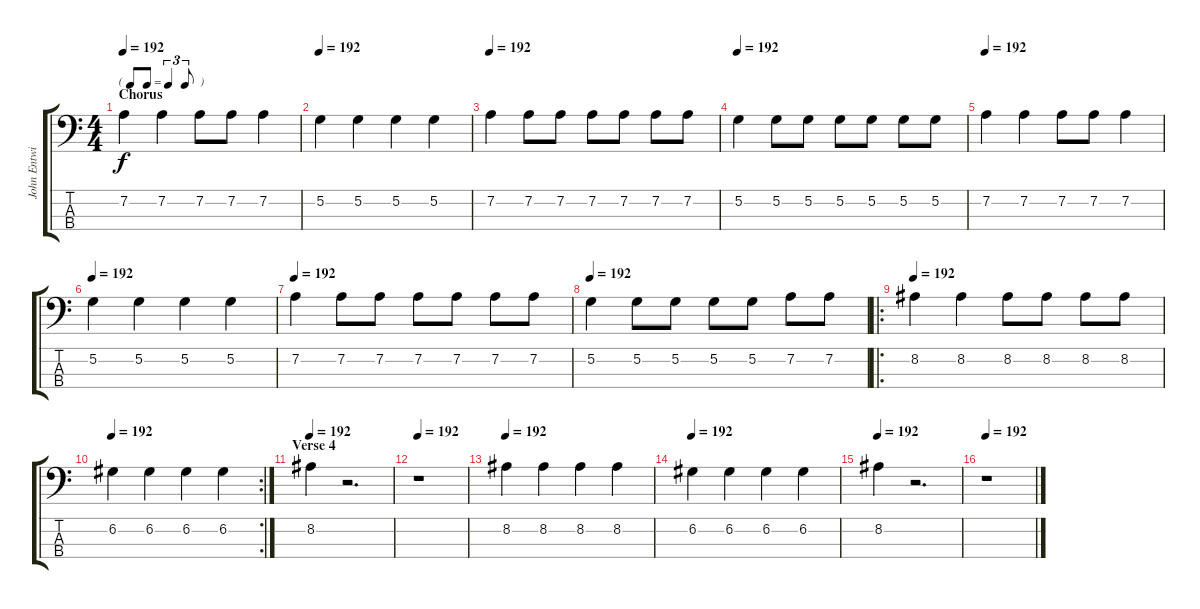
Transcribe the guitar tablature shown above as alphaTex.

\track ("John Entwistle" "John Entwi") {instrument acousticguitarsteel}
\staff {score tabs}
\tuning (G2 D2 A1 E1) {hide}
\ts (4 4)
\tf triplet8th
\section ("" "Chorus")
\tempo 192
\clef f4
\ks c
7.2.4{dy f} 7.2.4 7.2.8 7.2.8 7.2.4 |
\tempo 192
5.2.4 5.2.4 5.2.4 5.2.4 |
\tempo 192
7.2.4 7.2.8 7.2.8 7.2.8 7.2.8 7.2.8 7.2.8 |
\tempo 192
5.2.4 5.2.8 5.2.8 5.2.8 5.2.8 5.2.8 5.2.8 |
\tempo 192
7.2.4 7.2.4 7.2.8 7.2.8 7.2.4 |
\tempo 192
5.2.4 5.2.4 5.2.4 5.2.4 |
\tempo 192
7.2.4 7.2.8 7.2.8 7.2.8 7.2.8 7.2.8 7.2.8 |
\tempo 192
5.2.4 5.2.8 5.2.8 5.2.8 5.2.8 7.2.8 7.2.8 |
\ro
\tempo 192
8.2.4 8.2.4 8.2.8 8.2.8 8.2.8 8.2.8 |
\rc 2
\tempo 192
6.2.4 6.2.4 6.2.4 6.2.4 |
\section ("" "Verse 4")
\tempo 192
8.2.4 r.2{d} |
\tempo 192
r.1 |
\tempo 192
8.2.4 8.2.4 8.2.4 8.2.4 |
\tempo 192
6.2.4 6.2.4 6.2.4 6.2.4 |
\tempo 192
8.2.4 r.2{d} |
\tempo 192
r.1
